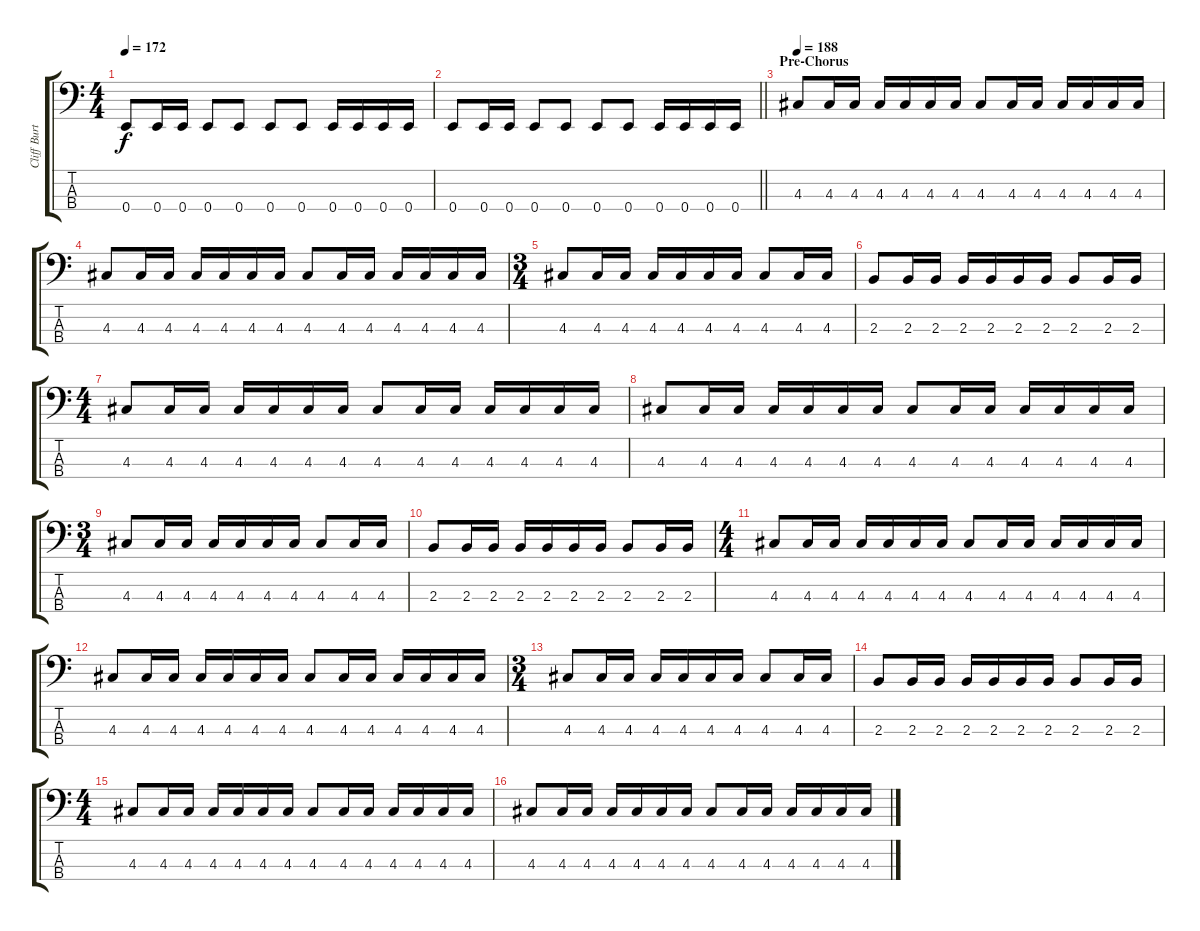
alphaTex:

\track ("Cliff Burton" "Cliff Burt") {instrument electricbassfinger}
\staff {score tabs}
\tuning (G2 D2 A1 E1) {hide}
\ts (4 4)
\tempo 172
\clef f4
\ks c
0.4.8{dy f} 0.4.16 0.4.16 0.4.8 0.4.8 0.4.8 0.4.8 0.4.16 0.4.16 0.4.16 0.4.16 |
\barLineRight lightlight
0.4.8 0.4.16 0.4.16 0.4.8 0.4.8 0.4.8 0.4.8 0.4.16 0.4.16 0.4.16 0.4.16 |
\section ("" "Pre-Chorus")
\tempo 188
4.3.8 4.3.16 4.3.16 4.3.16 4.3.16 4.3.16 4.3.16 4.3.8 4.3.16 4.3.16 4.3.16 4.3.16 4.3.16 4.3.16 |
4.3.8 4.3.16 4.3.16 4.3.16 4.3.16 4.3.16 4.3.16 4.3.8 4.3.16 4.3.16 4.3.16 4.3.16 4.3.16 4.3.16 |
\ts (3 4)
4.3.8 4.3.16 4.3.16 4.3.16 4.3.16 4.3.16 4.3.16 4.3.8 4.3.16 4.3.16 |
2.3.8 2.3.16 2.3.16 2.3.16 2.3.16 2.3.16 2.3.16 2.3.8 2.3.16 2.3.16 |
\ts (4 4)
4.3.8 4.3.16 4.3.16 4.3.16 4.3.16 4.3.16 4.3.16 4.3.8 4.3.16 4.3.16 4.3.16 4.3.16 4.3.16 4.3.16 |
4.3.8 4.3.16 4.3.16 4.3.16 4.3.16 4.3.16 4.3.16 4.3.8 4.3.16 4.3.16 4.3.16 4.3.16 4.3.16 4.3.16 |
\ts (3 4)
4.3.8 4.3.16 4.3.16 4.3.16 4.3.16 4.3.16 4.3.16 4.3.8 4.3.16 4.3.16 |
2.3.8 2.3.16 2.3.16 2.3.16 2.3.16 2.3.16 2.3.16 2.3.8 2.3.16 2.3.16 |
\ts (4 4)
4.3.8 4.3.16 4.3.16 4.3.16 4.3.16 4.3.16 4.3.16 4.3.8 4.3.16 4.3.16 4.3.16 4.3.16 4.3.16 4.3.16 |
4.3.8 4.3.16 4.3.16 4.3.16 4.3.16 4.3.16 4.3.16 4.3.8 4.3.16 4.3.16 4.3.16 4.3.16 4.3.16 4.3.16 |
\ts (3 4)
4.3.8 4.3.16 4.3.16 4.3.16 4.3.16 4.3.16 4.3.16 4.3.8 4.3.16 4.3.16 |
2.3.8 2.3.16 2.3.16 2.3.16 2.3.16 2.3.16 2.3.16 2.3.8 2.3.16 2.3.16 |
\ts (4 4)
4.3.8 4.3.16 4.3.16 4.3.16 4.3.16 4.3.16 4.3.16 4.3.8 4.3.16 4.3.16 4.3.16 4.3.16 4.3.16 4.3.16 |
4.3.8 4.3.16 4.3.16 4.3.16 4.3.16 4.3.16 4.3.16 4.3.8 4.3.16 4.3.16 4.3.16 4.3.16 4.3.16 4.3.16
